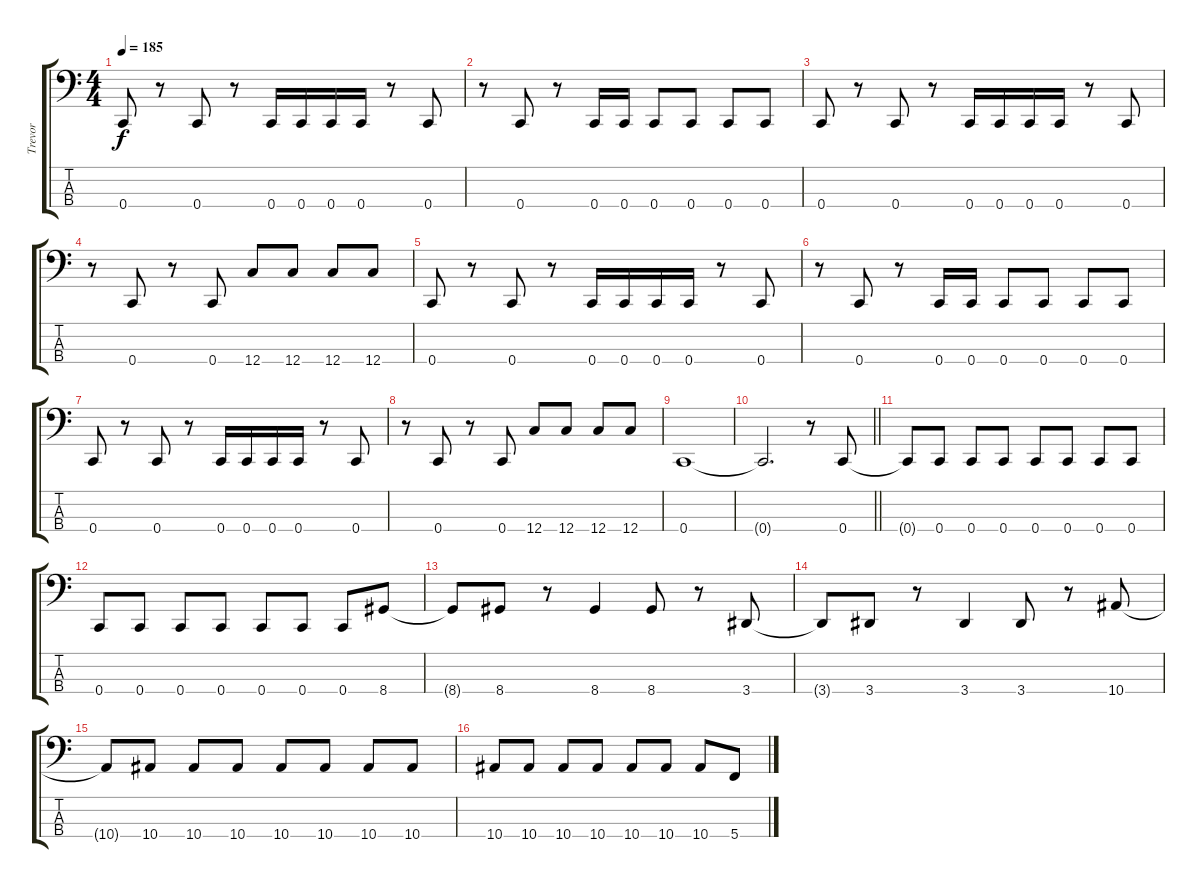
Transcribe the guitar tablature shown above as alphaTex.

\track ("Trevor" "Trevor") {instrument electricbasspick}
\staff {score tabs}
\tuning (F2 C2 G1 C1) {hide}
\ts (4 4)
\tempo 185
\clef f4
\ks c
0.4.8{dy f} r.8 0.4.8 r.8 0.4.16 0.4.16 0.4.16 0.4.16 r.8 0.4.8 |
r.8 0.4.8 r.8 0.4.16 0.4.16 0.4.8 0.4.8 0.4.8 0.4.8 |
0.4.8 r.8 0.4.8 r.8 0.4.16 0.4.16 0.4.16 0.4.16 r.8 0.4.8 |
r.8 0.4.8 r.8 0.4.8 12.4.8 12.4.8 12.4.8 12.4.8 |
0.4.8 r.8 0.4.8 r.8 0.4.16 0.4.16 0.4.16 0.4.16 r.8 0.4.8 |
r.8 0.4.8 r.8 0.4.16 0.4.16 0.4.8 0.4.8 0.4.8 0.4.8 |
0.4.8 r.8 0.4.8 r.8 0.4.16 0.4.16 0.4.16 0.4.16 r.8 0.4.8 |
r.8 0.4.8 r.8 0.4.8 12.4.8 12.4.8 12.4.8 12.4.8 |
0.4.1 |
\barLineRight lightlight
0.4{t}.2{d} r.8 0.4.8 |
\section ("" "")
0.4{t}.8 0.4.8 0.4.8 0.4.8 0.4.8 0.4.8 0.4.8 0.4.8 |
0.4.8 0.4.8 0.4.8 0.4.8 0.4.8 0.4.8 0.4.8 8.4.8 |
8.4{t}.8 8.4.8 r.8 8.4.4 8.4.8 r.8 3.4.8 |
3.4{t}.8 3.4.8 r.8 3.4.4 3.4.8 r.8 10.4.8 |
10.4{t}.8 10.4.8 10.4.8 10.4.8 10.4.8 10.4.8 10.4.8 10.4.8 |
10.4.8 10.4.8 10.4.8 10.4.8 10.4.8 10.4.8 10.4.8 5.4.8
